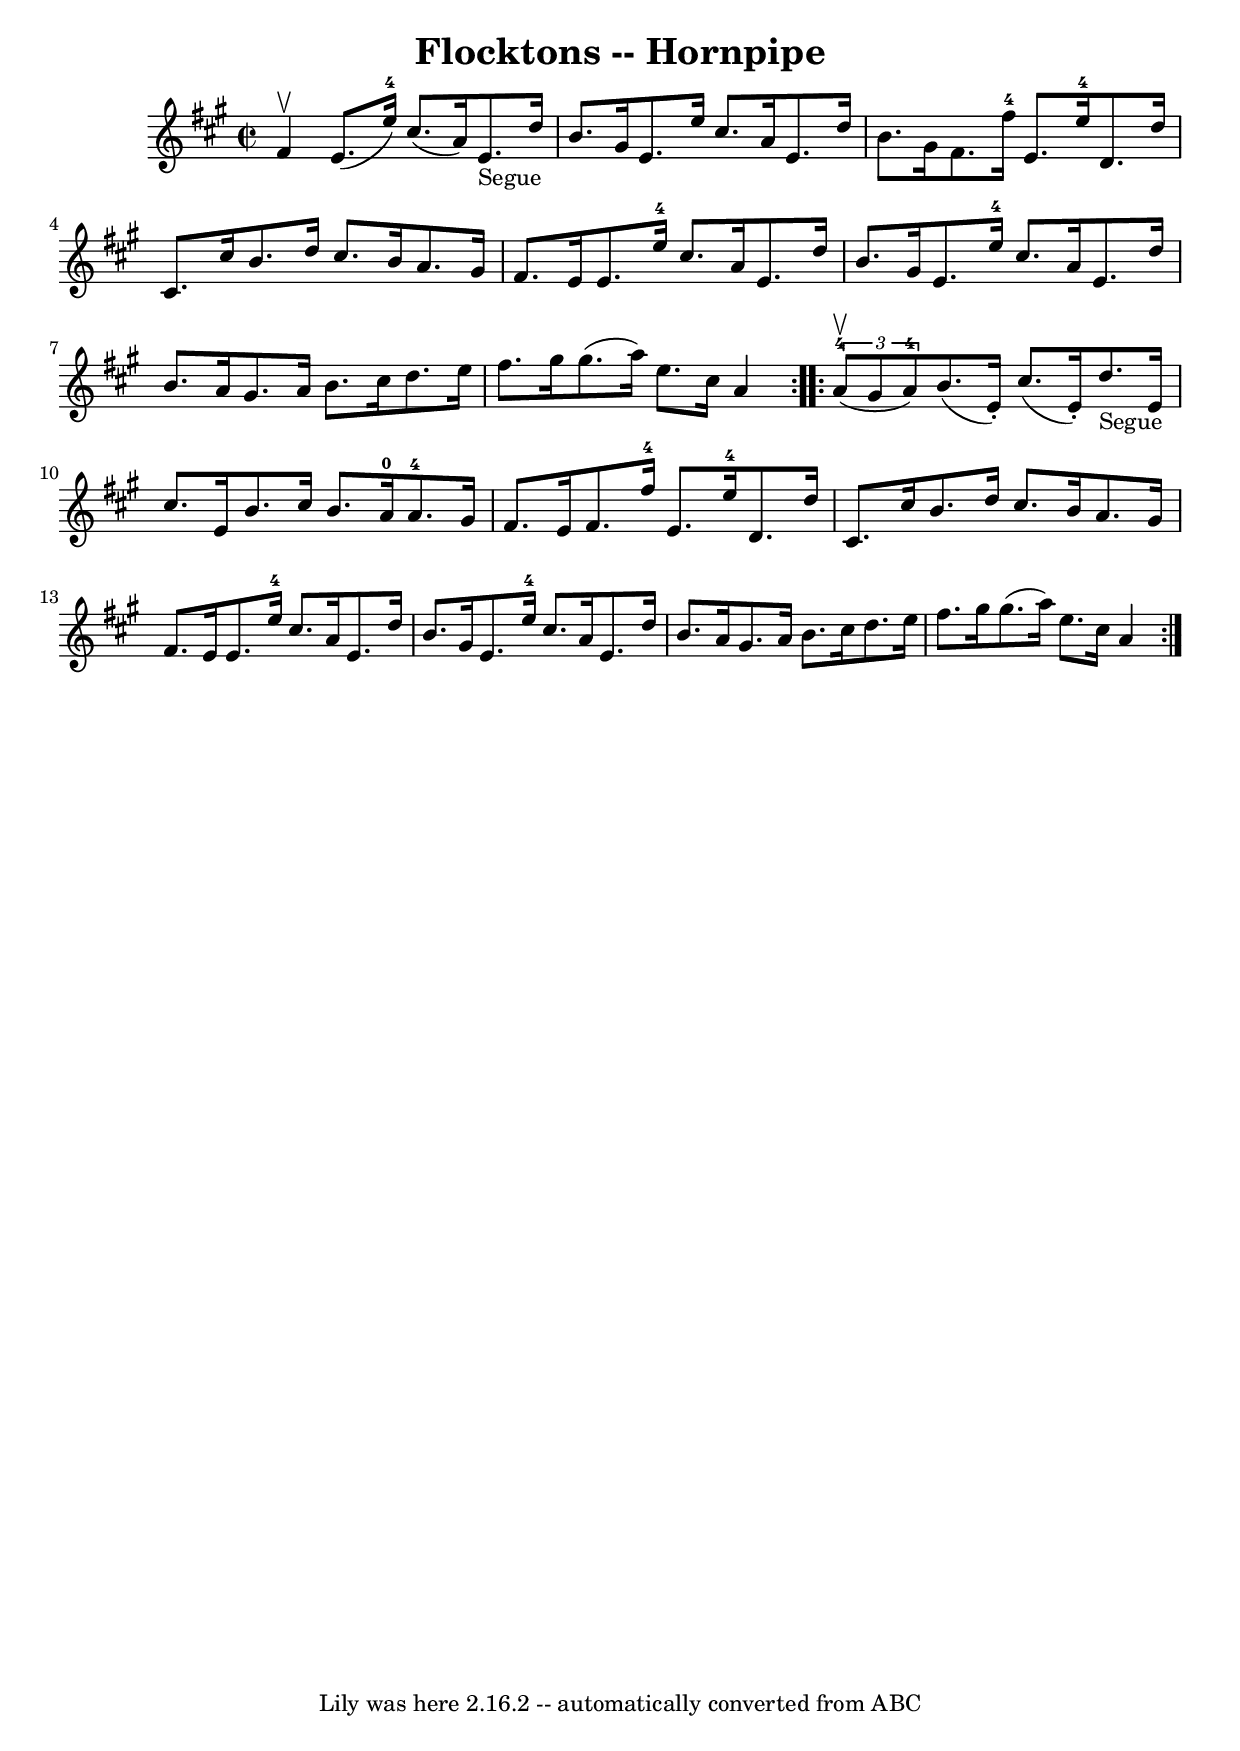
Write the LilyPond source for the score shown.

\version "2.16.2"
\include "Mammoth.ily"
\header {
  %% book = "Cole's 1000 Fiddle Tunes"
  crossRefNumber = "1"
  footnotes = ""
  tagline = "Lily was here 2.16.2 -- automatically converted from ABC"
  title = "Flocktons -- Hornpipe"

}
voicedefault =  {



  \repeat volta 2 {

    \override Staff.TimeSignature #'style = #'C
    \time 2/2 
    \key a \major
    fis'4^\upbow |
    e'8. (e''16-4)   
    cis''8. (a'16) e'8._"Segue" d''16 b'8. gis'16  |
    
    e'8. e''16 cis''8. a'16 e'8. d''16 b'8. gis'16  |
    
    fis'8. fis''16-4 e'8. e''16-4 d'8. d''16 cis'8.    
    cis''16  |
    b'8. d''16 cis''8. b'16 a'8. gis'16    
    fis'8. e'16  |
    e'8. e''16-4 cis''8. a'16 e'8.    
    d''16 b'8. gis'16  |
    e'8. e''16-4 cis''8. a'16    
    e'8. d''16 b'8. a'16  |
    gis'8. a'16 b'8. cis''16   
    d''8. e''16 fis''8. gis''16  |
    gis''8. (a''16) e''8. 
    cis''16 a'4  
  }     
  \repeat volta 2 {
    \times 2/3 { a'8-4(^\upbow  
		 gis'8 a'8-4) 
	       } |
    b'8. (e'16-.) cis''8. (e'16-.) 
    d''8._"Segue" e'16 cis''8. e'16  |
    b'8. cis''16    
    b'8. a'16-0 a'8.-4 gis'16 fis'8. e'16  |
    fis'8. 
    fis''16-4 e'8. e''16-4 d'8. d''16 cis'8. cis''16   |
    b'8. d''16 cis''8. b'16 a'8. gis'16 fis'8. e'16  |
    e'8. e''16-4 cis''8. a'16 e'8. d''16 b'8.    
    gis'16  |
    e'8. e''16-4 cis''8. a'16 e'8. d''16    
    b'8. a'16  |
    gis'8. a'16 b'8. cis''16 d''8. e''16  
    fis''8. gis''16  |
    gis''8. (a''16) e''8. cis''16    
    a'4  
  }   

}

\score{
  <<

    \context Staff="default"
    {
      \voicedefault 
      
    }

  >>
  \layout {
    
  }
  \midi {
  }

}
